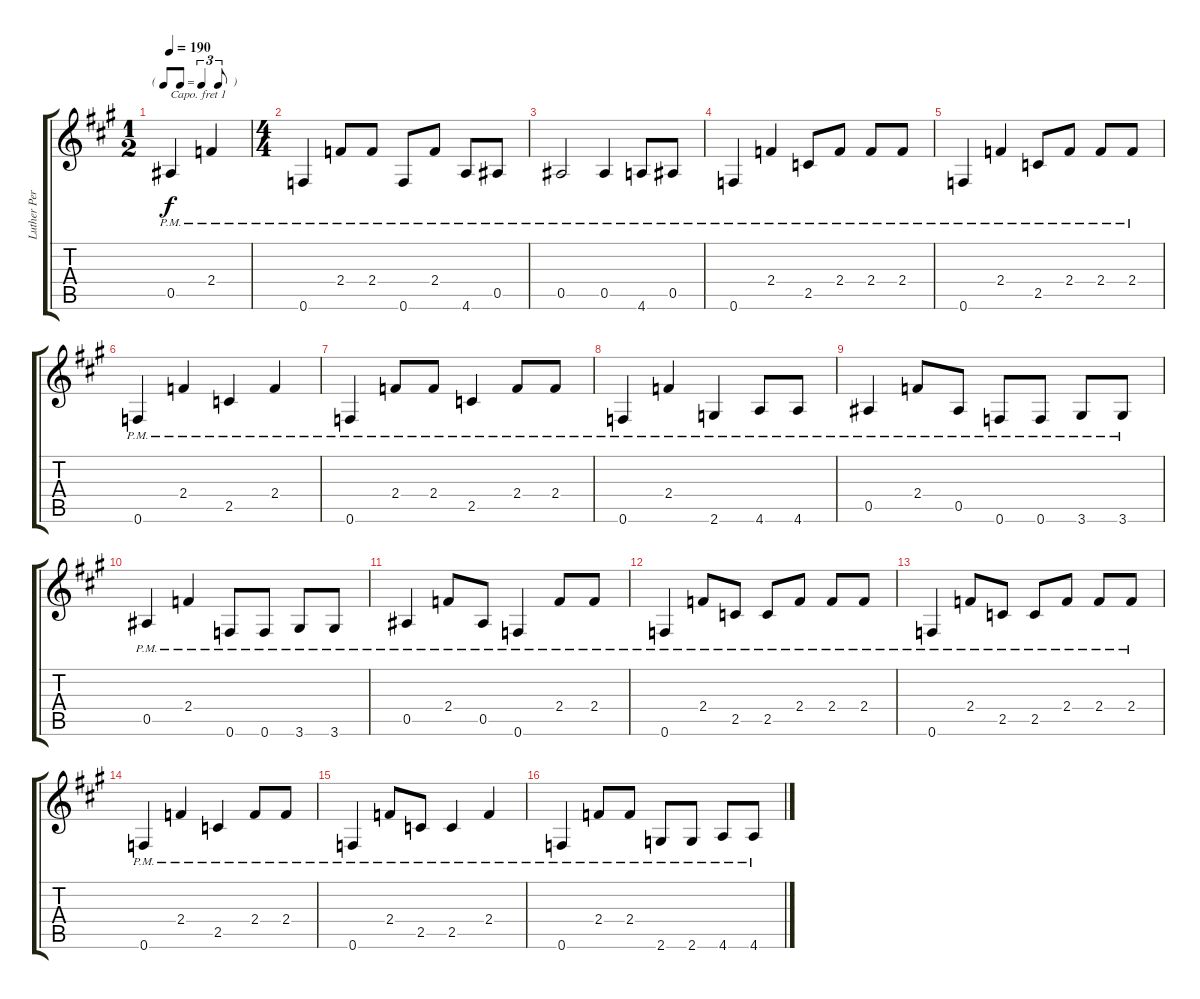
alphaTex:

\track ("Luther Perkins - Electric Guitar (w/ cap" "Luther Per") {instrument electricguitarmuted}
\staff {score tabs}
\capo 1
\tuning (E4 B3 G3 D3 A2 E2) {hide}
\ts (1 2)
\tf triplet8th
\tempo 190
\clef g2
\ks a
0.5{pm}.4{dy f} 2.4{pm}.4 |
\ts (4 4)
0.6{pm}.4 2.4{pm}.8 2.4{pm}.8 0.6{pm}.8 2.4{pm}.8 4.6{pm}.8 0.5{pm}.8 |
0.5{pm}.2 0.5{pm}.4 4.6{pm}.8 0.5{pm}.8 |
0.6{pm}.4 2.4{pm}.4 2.5{pm}.8 2.4{pm}.8 2.4{pm}.8 2.4{pm}.8 |
0.6{pm}.4 2.4{pm}.4 2.5{pm}.8 2.4{pm}.8 2.4{pm}.8 2.4{pm}.8 |
0.6{pm}.4 2.4{pm}.4 2.5{pm}.4 2.4{pm}.4 |
0.6{pm}.4 2.4{pm}.8 2.4{pm}.8 2.5{pm}.4 2.4{pm}.8 2.4{pm}.8 |
0.6{pm}.4 2.4{pm}.4 2.6{pm}.4 4.6{pm}.8 4.6{pm}.8 |
0.5{pm}.4 2.4{pm}.8 0.5{pm}.8 0.6{pm}.8 0.6{pm}.8 3.6{pm}.8 3.6{pm}.8 |
0.5{pm}.4 2.4{pm}.4 0.6{pm}.8 0.6{pm}.8 3.6{pm}.8 3.6{pm}.8 |
0.5{pm}.4 2.4{pm}.8 0.5{pm}.8 0.6{pm}.4 2.4{pm}.8 2.4{pm}.8 |
0.6{pm}.4 2.4{pm}.8 2.5{pm}.8 2.5{pm}.8 2.4{pm}.8 2.4{pm}.8 2.4{pm}.8 |
0.6{pm}.4 2.4{pm}.8 2.5{pm}.8 2.5{pm}.8 2.4{pm}.8 2.4{pm}.8 2.4{pm}.8 |
0.6{pm}.4 2.4{pm}.4 2.5{pm}.4 2.4{pm}.8 2.4{pm}.8 |
0.6{pm}.4 2.4{pm}.8 2.5{pm}.8 2.5{pm}.4 2.4{pm}.4 |
0.6{pm}.4 2.4{pm}.8 2.4{pm}.8 2.6{pm}.8 2.6{pm}.8 4.6{pm}.8 4.6{pm}.8
